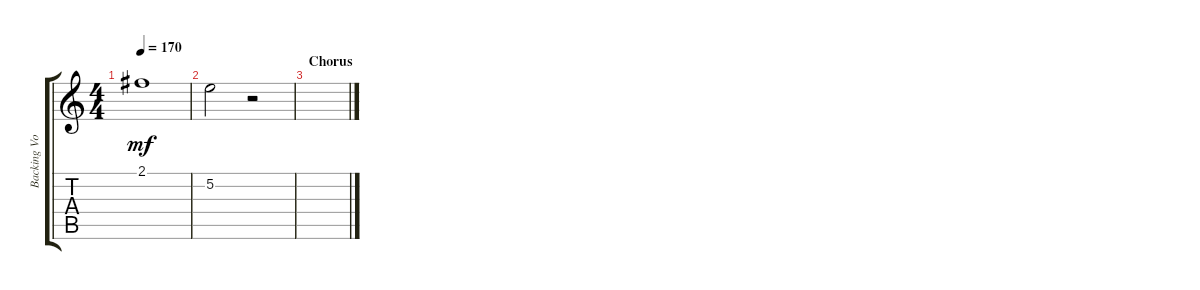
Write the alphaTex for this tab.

\track ("Backing Vocals" "Backing Vo") {instrument overdrivenguitar}
\staff {score tabs}
\tuning (E4 B3 G3 D3 A2 E2) {hide}
\ts (4 4)
\tempo 170
\clef g2
\ks c
2.1.1{dy mf} |
5.2.2 r.2 |
\section ("" "Chorus")
